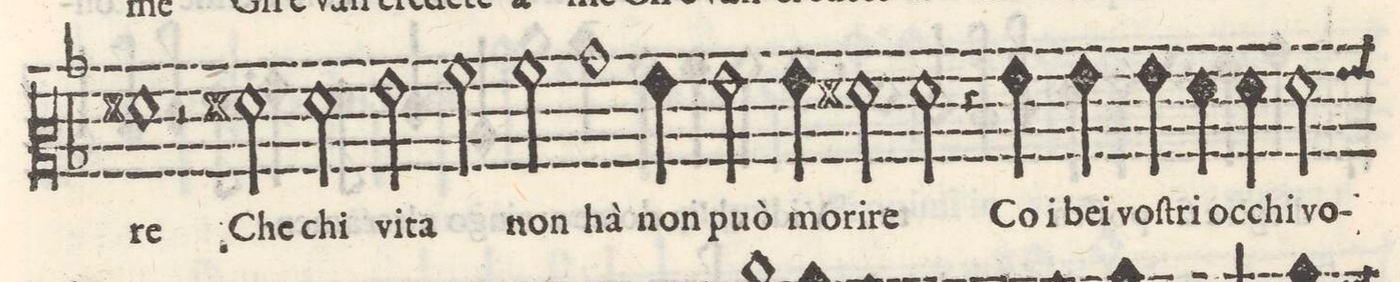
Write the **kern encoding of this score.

**kern	**text
*I"ALTO	*
*clefC2	*
*k[b-]	*
*M2/1	*
1f#X	-re
=10-	=10-
2r	.
2f#X\	Che
2f#\	chi
2g\	vi-
=11-	=11-
2a\	-ta
2a\	non
1b-ny	hà
=12-	=12-
4g\	non
2g\	può
4g\	mo-
2f#X\	-ri-
2f#\	-re
=13-	=13-
4r	.
4g\	Co i
4g\	bei
4g\	vo-
4fny\	ſtri oc-
4f\	-chi
2f\	vo-
=14-	=14-
*-	*-
